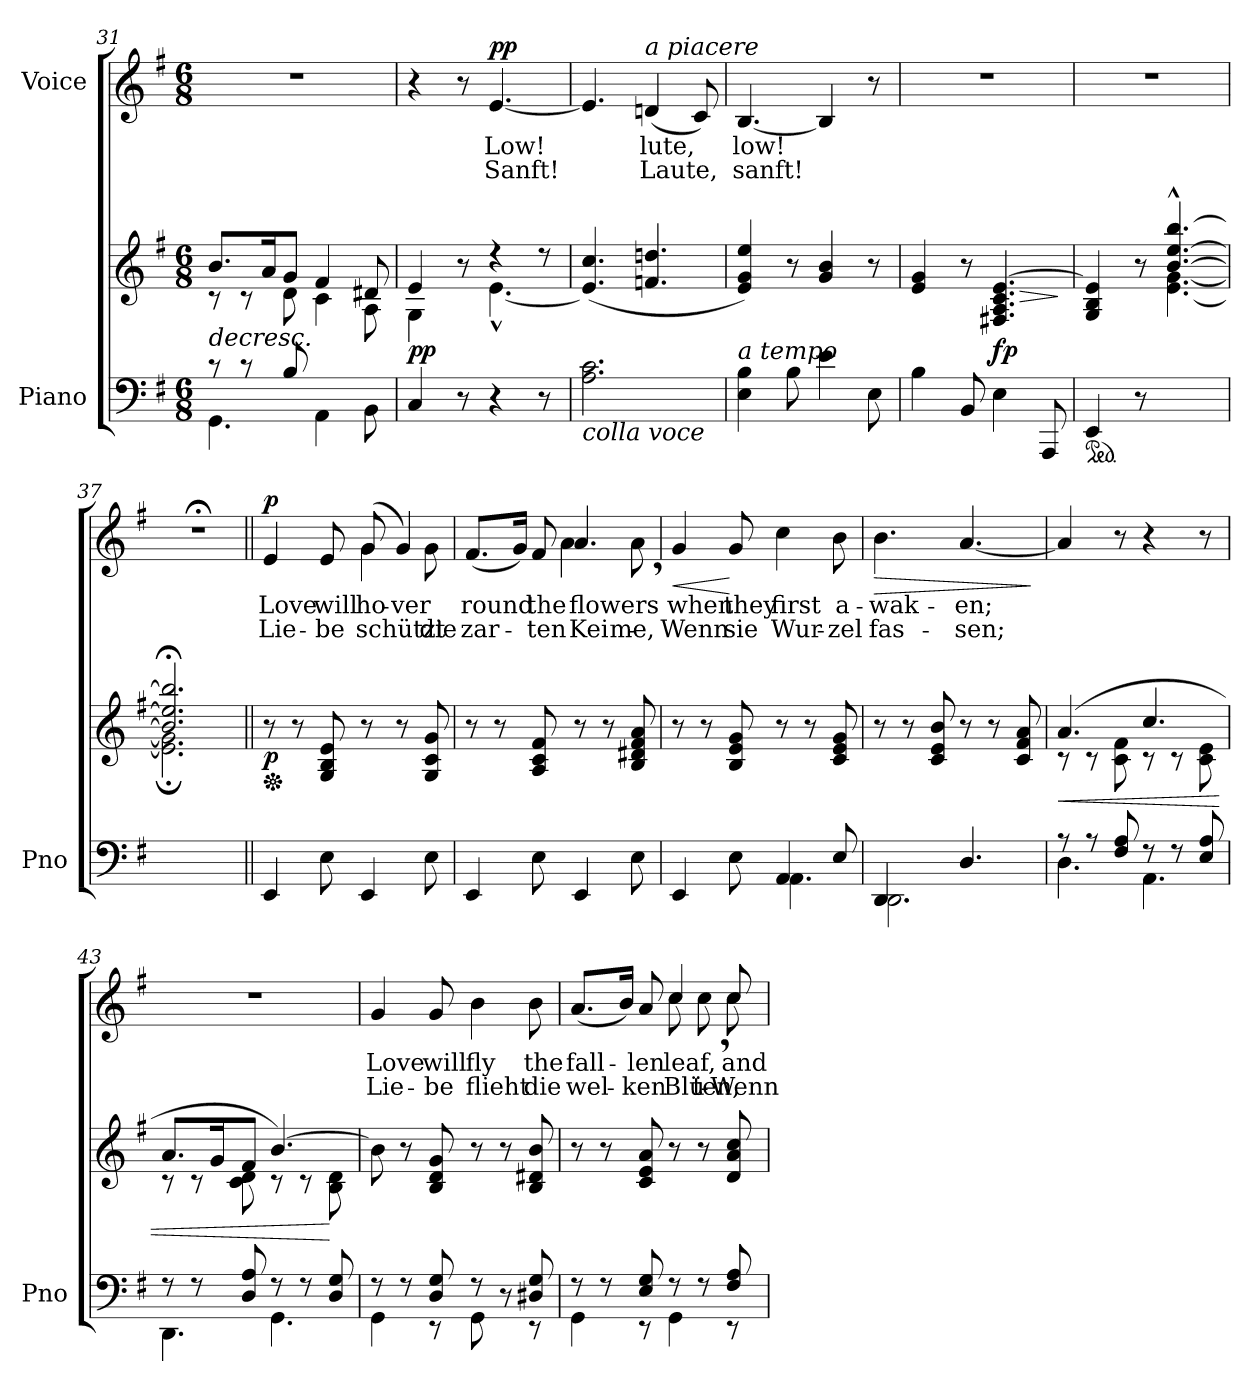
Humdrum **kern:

**kern	**kern	**dynam	**kern	**text	**text	**dynam
*part2	*part2	*part2	*part1	*part1	*part1	*part1
*staff3	*staff2	*staff2/3	*staff1	*staff1	*staff1	*staff1
*I"Piano	*	*	*I"Voice	*	*	*
*I'Pno	*	*	*	*	*	*
*clefF4	*clefG2	*	*clefG2	*	*	*
*k[f#]	*k[f#]	*	*k[f#]	*	*	*
*M6/8	*M6/8	*	*M6/8	*	*	*
=31	=31	=31	=31	=31	=31	=31
*^	*	*	*	*	*	*
!	!	!	!LO:HP:b	!	!	!	!
*	*	*^	*	*	*	*	*
8r	4.GG\	8.b/L	8r	>	2.r	.	.	.
8r	.	.	8r	.	.	.	.	.
.	.	16a/K	.	.	.	.	.	.
8B/	.	8g/J	8d\	.	.	.	.	.
4.ryy	4AA\	4f#/	(4c\	.	.	.	.	.
.	8BB\	8d#X/	8A\	.	.	.	.	.
=32	=32	=32	=32	=32	=32	=32	=32	=32
!	!	!	!	!LO:DY:b	!	!	!	!
*v	*v	*	*	*	*	*	*	*
4C/	4e/	4G\	pp	4r	.	.	.
8r	8r	8ryy	.	8r	.	.	.
!	!	!	!	!	!LO:LY:b	!LO:LY:b	!LO:DY:a
4r	4r	[4.e^^\	.	[4.e/	Low!	Sanft!	pp
8r	8r	.	.	.	.	.	.
*	*v	*v	*	*	*	*	*
=33	=33	=33	=33	=33	=33	=33
!LO:TX:b:i:t=colla voce	!	!	!	!	!	!
2.A\ 2.c\	(4.e/] 4.cc/	.	4.e/]	.	.	.
!	!	!	!LO:TX:a:i:t=a piacere	!	!	!
!	!	!	!	!LO:LY:b	!LO:LY:b	!
.	4.fn/ 4.ddn/	.	(4dn/	lute,	Laute,	.
.	.	.	8c/)	.	.	.
!!LO:LB:g=z
=34	=34	=34	=34	=34	=34	=34
!LO:TX:a:i:t=a tempo	!	!	!	!	!	!
!	!	!	!	!LO:LY:b	!LO:LY:b	!
4E\ 4B\	4e/ 4g/ 4ee/)	.	[4.B/	low!	sanft!	.
8B\	8r	.	.	.	.	.
4e\	4g/ 4b/	.	4B/]	.	.	.
8E\	8r	.	8r	.	.	.
=35	=35	=35	=35	=35	=35	=35
4B\	4e/ 4g/	.	2.r	.	.	.
8BB/	8r	.	.	.	.	.
!	!	!LO:HP:b	!	!	!	!
!	!	!LO:DY:n=1:b	!	!	!	!
4E\	4.F#X/ 4.A/ 4.c/ [4.e/	> fp	.	.	.	.
8AAA/	.	.	.	.	.	.
.	.	]	.	.	.	.
=36	=36	=36	=36	=36	=36	=36
*ped	*	*	*	*	*	*
*	*^	*	*	*	*	*
4EE/	4G/ 4B/ 4e/]	4.ryy	.	2.r	.	.	.
8r	8r	.	.	.	.	.	.
4.ryy	[>4.b/^^ [4.ee/^^ [4.bb/^^	[4.e\ [<4.g\	.	.	.	.	.
=37	=37	=37	=37	=37	=37	=37	=37
2.ryy	2.b/];< 2.ee/];< 2.bb/];<	2.e\]; 2.g\];	.	2.r;<	.	.	.
*	*v	*v	*	*	*	*	*
!!LO:PB:g=z
=38||	=38||	=38||	=38||	=38||	=38||	=38||
*	*Xped	*	*	*	*	*
*	*^	*	*	*	*	*
!	!	!	!	!LO:TX:a:Bi:t=Tempo I.	!	!	!
!	!	!	!LO:DY:b	!	!LO:LY:b	!LO:LY:b	!LO:DY:a
*	*v	*v	*	*^	*	*	*
4EE/	8r	p	4e/	4.ryy	Love	Lie-	p
.	8r	.	.	.	.	.	.
!	!	!	!	!	!LO:LY:b	!LO:LY:b	!
8E\	8G/ 8B/ 8e/	.	8e/	.	will	-be	.
!	!	!	!	!	!LO:LY:b	!LO:LY:b	!
4EE/	8r	.	(<8g/	4g\	ho-	schützt	.
!	!	!	!	!	!LO:LY:b	!	!
.	8r	.	4g/)	.	-ver	.	.
!	!	!	!	!	!	!LO:LY:b	!
8E\	8G/ 8c/ 8g/	.	.	8g!\	.	die	.
=39	=39	=39	=39	=39	=39	=39	=39
!	!	!	!	!	!LO:LY:b	!LO:LY:b	!
4EE/	8r	.	(8.f#/L	4.ryy	round	zar-	.
.	8r	.	.	.	.	.	.
.	.	.	16g/Jk)	.	.	.	.
!	!	!	!	!	!LO:LY:b	!LO:LY:b	!
8E\	8A/ 8c/ 8f#/	.	8f#/	.	the	-ten	.
!	!	!	!LO:N:head=solid	!	!LO:LY:b	!LO:LY:b	!
4EE/	8r	.	4.a/	4a\	flowers	Kei-	.
.	8r	.	.	.	.	.	.
!	!	!	!	!	!	!LO:LY:b	!
8E\	8B/ 8d#X/ 8f#/ 8a/	.	.	8a,<!\	.	me,	.
=40	=40	=40	=40	=40	=40	=40	=40
*^	*	*	*	*	*	*	*
!	!	!	!	!	!	!LO:LY:b	!LO:LY:b	!LO:HP:b
*	*	*	*	*v	*v	*	*	*
4EE/	4.ryy	8r	.	4g/	when	-Wenn	<
.	.	8r	.	.	.	.	.
!	!	!	!	!	!LO:LY:b	!LO:LY:b	!
8E\	.	8B/ 8e/ 8g/	.	8g/	they	sie	[
!	!	!	!	!	!LO:LY:b	!LO:LY:b	!
4AA/	4.AA\	8r	.	4cc\	first	Wur-	.
.	.	8r	.	.	.	.	.
!	!	!	!	!	!LO:LY:b	!LO:LY:b	!
8E/	.	8c/ 8e/ 8g/	.	8b\	a-	-zel	.
!!LO:LB:g=z
=41	=41	=41	=41	=41	=41	=41	=41
!	!	!	!	!	!LO:LY:b	!LO:LY:b	!LO:HP:b
4.DD/	2.DD\	8r	.	4.b\	-wak-	fas-	>
.	.	8r	.	.	.	.	.
.	.	8c/ 8e/ 8b/	.	.	.	.	.
!	!	!	!	!	!LO:LY:b	!LO:LY:b	!
4.D/	.	8r	.	[4.a/	-en;	-sen;	.
.	.	8r	.	.	.	.	.
.	.	8c/ 8f#/ 8a/	.	.	.	.	.
*v	*v	*	*	*	*	*	*
.	.	.	.	.	.	]
=42	=42	=42	=42	=42	=42	=42
*^	*	*	*	*	*	*
!	!	!LO:TX:b:i:t=cantabile	!	!	!	!	!
!	!	!	!LO:HP:b	!	!	!	!
*	*	*^	*	*	*	*	*
8r	4.D\	(4.a/	8r	<	4a/]	.	.	.
8r	.	.	8r	.	.	.	.	.
8F#/ 8A/	.	.	8c\ 8f#\	.	8r	.	.	.
8r	4.AA\	4.cc/	8r	.	4r	.	.	.
8r	.	.	8r	]	.	.	.	.
8E/ 8A/	.	.	8c\ 8e\	.	8r	.	.	.
=43	=43	=43	=43	=43	=43	=43	=43	=43
8r	4.DD\	8.a/L	8r	.	2.r	.	.	.
8r	.	.	8r	.	.	.	.	.
.	.	16g/K	.	.	.	.	.	.
8D/ 8A/	.	8f#/J	8c\ 8d\	.	.	.	.	.
8r	4.GG\	[4.b/)	8r	.	.	.	.	.
8r	.	.	8r	.	.	.	.	.
8D/ 8G/	.	.	8B\ 8d\	[	.	.	.	.
!!LO:LB:g=z
=44	=44	=44	=44	=44	=44	=44	=44	=44
!	!	!	!	!	!	!LO:LY:b	!LO:LY:b	!
*	*	*v	*v	*	*	*	*	*
8r	4GG\	8b\]	.	4g/	Love	Lie-	.
8r	.	8r	.	.	.	.	.
!	!	!	!	!	!LO:LY:b	!LO:LY:b	!
8D/ 8G/	8r	8B/ 8d/ 8g/	.	8g/	will	-be	.
!	!	!	!	!	!LO:LY:b	!LO:LY:b	!
8r	8GG\	8r	.	4b\	fly	flieht	.
8r	8ryy	8r	.	.	.	.	.
!	!	!	!	!	!LO:LY:b	!LO:LY:b	!
8D#X/ 8G/	8r	8B/ 8d#X/ 8b/	.	8b\	the	die	.
=45	=45	=45	=45	=45	=45	=45	=45
!	!	!	!	!	!LO:LY:b	!LO:LY:b	!
*	*	*	*	*^	*	*	*
8r	4GG\	8r	.	(8.a/L	4.ryy	fall-	wel-	.
8r	.	8r	.	.	.	.	.	.
.	.	.	.	16b/Jk)	.	.	.	.
!	!	!	!	!	!	!LO:LY:b	!LO:LY:b	!
8E/ 8G/	8r	8c/ 8e/ 8a/	.	8a/	.	-len	-ken	.
!	!	!	!	!	!	!LO:LY:b	!LO:LY:b	!
8r	4GG\	8r	.	4cc/	8cc\	leaf,	Blü-	.
!	!	!	!	!	!	!	!LO:LY:b	!
8r	.	8r	.	.	8cc,<!\	.	ten,	.
!	!	!	!	!	!	!LO:LY:b	!LO:LY:b	!
8F#/ 8A/	8r	8d/ 8a/ 8cc/	.	8cc/	8cc\	and	-Wenn	.
*v	*v	*	*	*v	*v	*	*	*
=	=	=	=	=	=	=
*-	*-	*-	*-	*-	*-	*-
